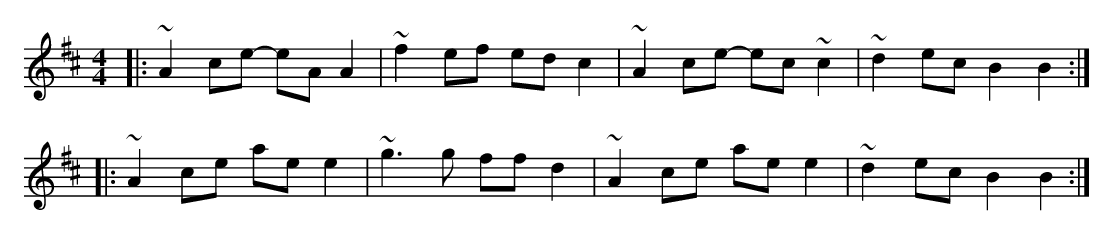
X:1
M:4/4
K:Amix
|:~A2ce- eAA2|~f2ef edc2|~A2ce- ec~c2|~d2ec B2B2:|
|:~A2ce aee2|~g3g ffd2|~A2ce aee2 |~d2ec B2B2:|
